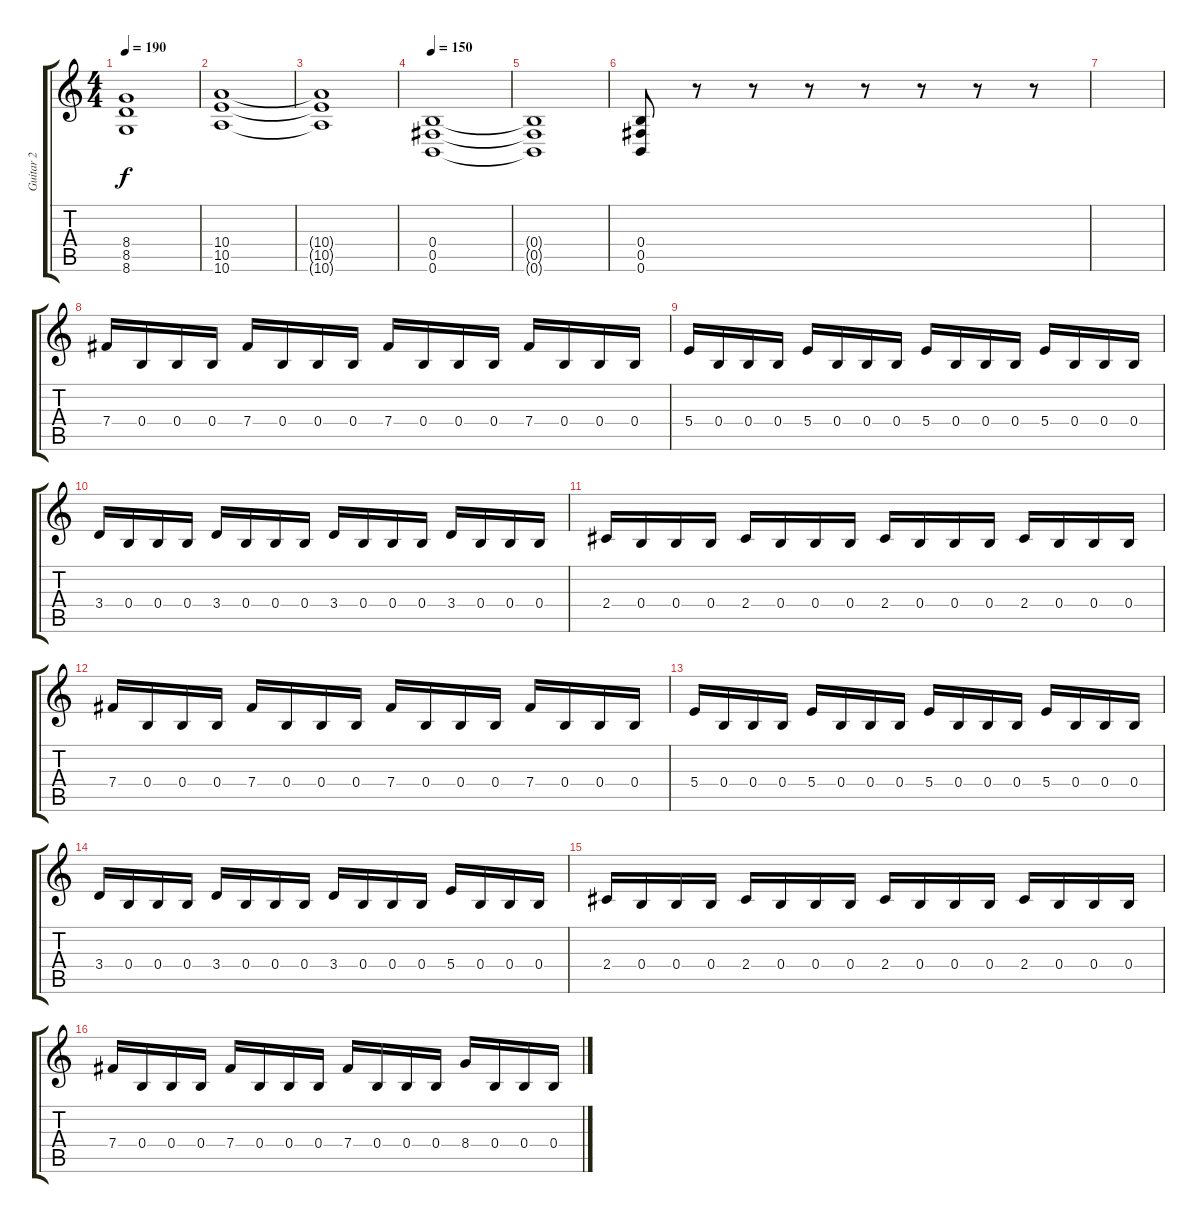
\track ("Guitar 2" "Guitar 2") {instrument distortionguitar}
\staff {score tabs}
\tuning (Db4 Ab3 E3 B2 Gb2 B1) {hide}
\ts (4 4)
\tempo 190
\clef g2
\ks c
(8.4{t} 8.5{t} 8.6{t}).1{dy f} |
(10.4 10.5 10.6).1 |
(10.4{t} 10.5{t} 10.6{t}).1 |
\tempo 150
(0.4 0.5 0.6).1 |
(0.4{t} 0.5{t} 0.6{t}).1 |
(0.4 0.5 0.6).8 r.8 r.8 r.8 r.8 r.8 r.8 r.8 |
|
7.4.16{balance 8} 0.4.16 0.4.16 0.4.16 7.4.16 0.4.16 0.4.16 0.4.16 7.4.16 0.4.16 0.4.16 0.4.16 7.4.16 0.4.16 0.4.16 0.4.16 |
5.4.16 0.4.16 0.4.16 0.4.16 5.4.16 0.4.16 0.4.16 0.4.16 5.4.16 0.4.16 0.4.16 0.4.16 5.4.16 0.4.16 0.4.16 0.4.16 |
3.4.16 0.4.16 0.4.16 0.4.16 3.4.16 0.4.16 0.4.16 0.4.16 3.4.16 0.4.16 0.4.16 0.4.16 3.4.16 0.4.16 0.4.16 0.4.16 |
2.4.16 0.4.16 0.4.16 0.4.16 2.4.16 0.4.16 0.4.16 0.4.16 2.4.16 0.4.16 0.4.16 0.4.16 2.4.16 0.4.16 0.4.16 0.4.16 |
7.4.16 0.4.16 0.4.16 0.4.16 7.4.16 0.4.16 0.4.16 0.4.16 7.4.16 0.4.16 0.4.16 0.4.16 7.4.16 0.4.16 0.4.16 0.4.16 |
5.4.16 0.4.16 0.4.16 0.4.16 5.4.16 0.4.16 0.4.16 0.4.16 5.4.16 0.4.16 0.4.16 0.4.16 5.4.16 0.4.16 0.4.16 0.4.16 |
3.4.16 0.4.16 0.4.16 0.4.16 3.4.16 0.4.16 0.4.16 0.4.16 3.4.16 0.4.16 0.4.16 0.4.16 5.4.16 0.4.16 0.4.16 0.4.16 |
2.4.16 0.4.16 0.4.16 0.4.16 2.4.16 0.4.16 0.4.16 0.4.16 2.4.16 0.4.16 0.4.16 0.4.16 2.4.16 0.4.16 0.4.16 0.4.16 |
7.4.16 0.4.16 0.4.16 0.4.16 7.4.16 0.4.16 0.4.16 0.4.16 7.4.16 0.4.16 0.4.16 0.4.16 8.4.16 0.4.16 0.4.16 0.4.16
